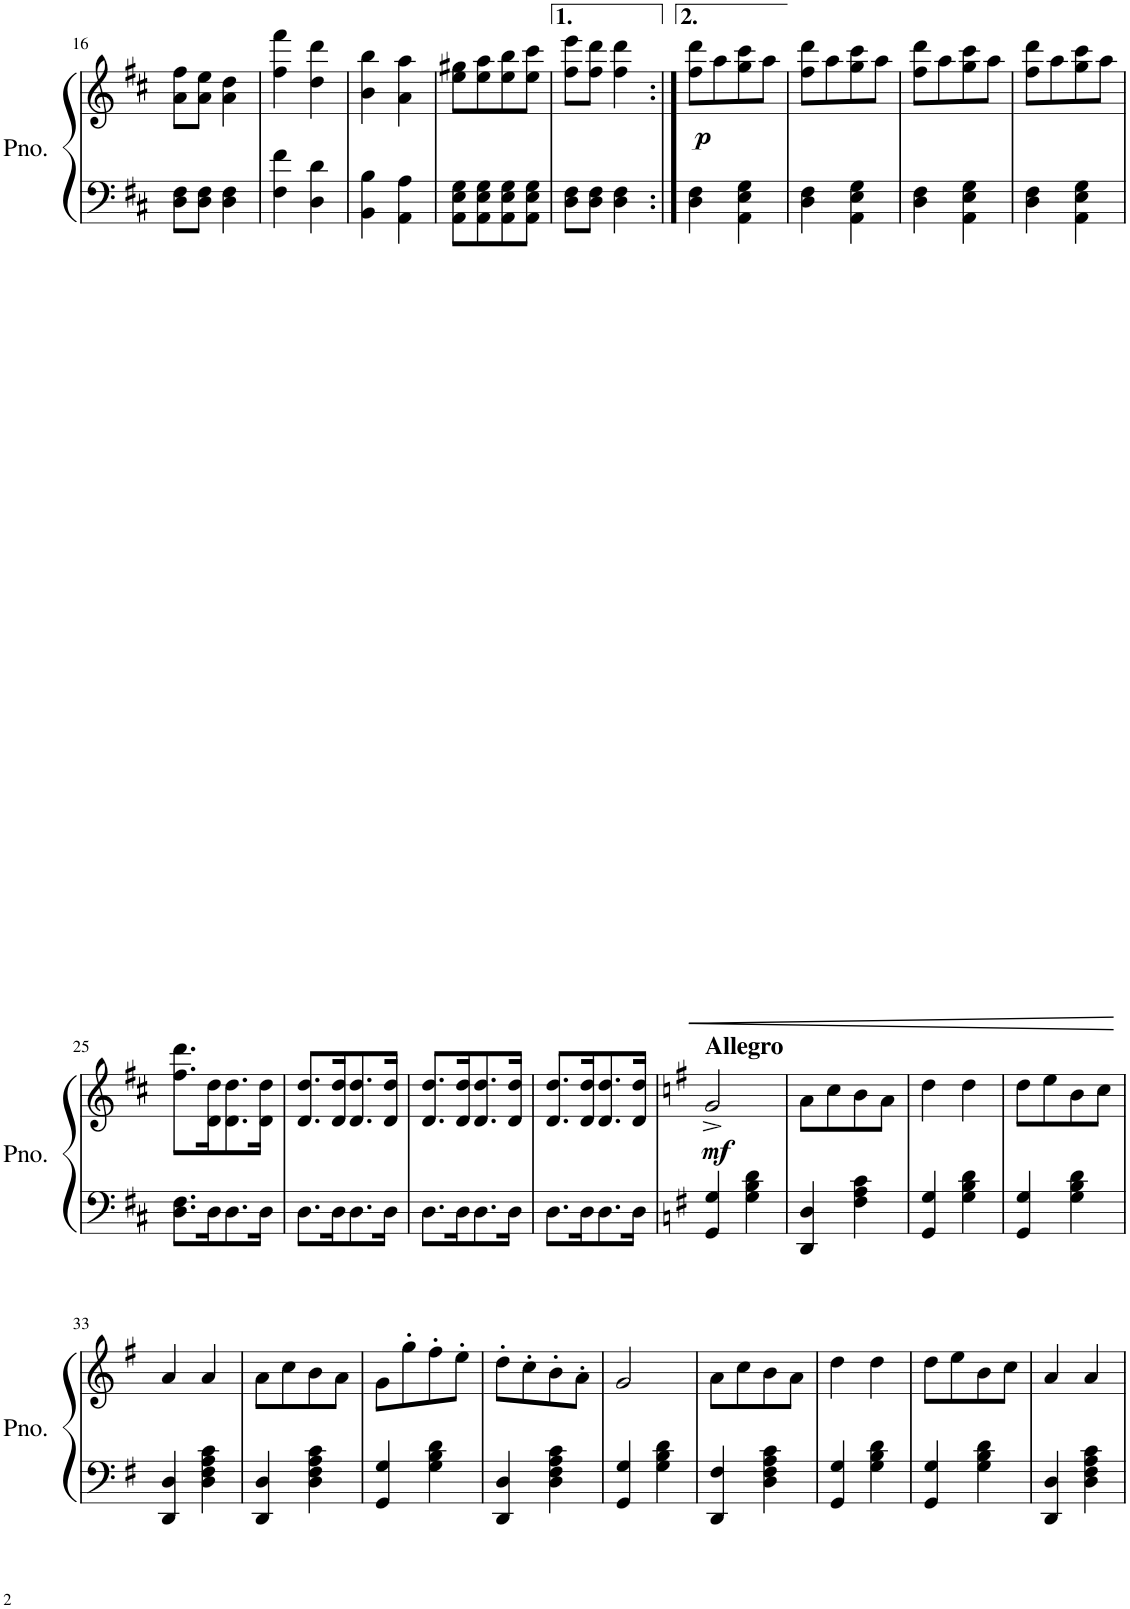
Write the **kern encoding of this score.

**kern	**kern	**dynam
*part1	*part1	*part1
*staff2	*staff1	*staff1/2
*I"Piano	*	*
*I'Pno.	*	*
!!LO:PB:g=z
*clefF4	*clefG2	*
*k[f#c#]	*k[f#c#]	*
*M1/2	*M1/2	*
=16	=16	=16
8D\ 8F#\L	8a\ 8ff#\L	.
8D\ 8F#\J	8a\ 8ee\J	.
4D\ 4F#\	4a\ 4dd\	.
=17	=17	=17
4F#\ 4f#\	4ff#\ 4fff#\	.
4D\ 4d\	4dd\ 4ddd\	.
=18	=18	=18
4BB\ 4B\	4b\ 4bb\	.
4AA\ 4A\	4a\ 4aa\	.
=19	=19	=19
8AA\ 8E\ 8G\L	8ee\ 8gg#X\L	.
8AA\ 8E\ 8G\	8ee\ 8aa\	.
8AA\ 8E\ 8G\	8ee\ 8bb\	.
8AA\ 8E\ 8G\J	8ee\ 8ccc#\J	.
=20	=20	=20
8D\ 8F#\L	8ff#\ 8eee\L	.
8D\ 8F#\J	8ff#\ 8ddd\J	.
4D\ 4F#\	4ff#\ 4ddd\	.
=21:|!	=21:|!	=21:|!
!	!	!LO:DY:b
4D\ 4F#\	8ff#\ 8ddd\L	p
.	8aa\	.
4AA\ 4E\ 4G\	8gg\ 8ccc#\	.
.	8aa\J	.
=22	=22	=22
4D\ 4F#\	8ff#\ 8ddd\L	.
.	8aa\	.
4AA\ 4E\ 4G\	8gg\ 8ccc#\	.
.	8aa\J	.
=23	=23	=23
4D\ 4F#\	8ff#\ 8ddd\L	.
.	8aa\	.
4AA\ 4E\ 4G\	8gg\ 8ccc#\	.
.	8aa\J	.
=24	=24	=24
4D\ 4F#\	8ff#\ 8ddd\L	.
.	8aa\	.
4AA\ 4E\ 4G\	8gg\ 8ccc#\	.
.	8aa\J	.
!!LO:LB:g=z
=25	=25	=25
8.D\ 8.F#\L	8.ff#\ 8.ddd\L	.
16D\K	16d\ 16dd\K	.
8.D\	8.d\ 8.dd\	.
16D\Jk	16d\ 16dd\Jk	.
=26	=26	=26
8.D\L	8.d/ 8.dd/L	.
16D\K	16d/ 16dd/K	.
8.D\	8.d/ 8.dd/	.
16D\Jk	16d/ 16dd/Jk	.
=27	=27	=27
8.D\L	8.d/ 8.dd/L	.
16D\K	16d/ 16dd/K	.
8.D\	8.d/ 8.dd/	.
16D\Jk	16d/ 16dd/Jk	.
=28	=28	=28
8.D\L	8.d/ 8.dd/L	.
16D\K	16d/ 16dd/K	.
8.D\	8.d/ 8.dd/	.
16D\Jk	16d/ 16dd/Jk	.
=29	=29	=29
*k[f#]	*k[f#]	*
!	!LO:TX:a:B:t=Allegro	!
!	!	!LO:DY:b
4GG/ 4G/	2g^/	mf
4G\ 4B\ 4d\	.	.
=30	=30	=30
4DD/ 4D/	8a\L	.
.	8cc\	.
4F#\ 4A\ 4c\	8b\	.
.	8a\J	.
=31	=31	=31
4GG/ 4G/	4dd\	.
4G\ 4B\ 4d\	4dd\	.
=32	=32	=32
4GG/ 4G/	8dd\L	.
.	8ee\	.
4G\ 4B\ 4d\	8b\	.
.	8cc\J	.
!!LO:LB:g=z
=33	=33	=33
4DD/ 4D/	4a/	.
4D\ 4F#\ 4A\ 4c\	4a/	.
=34	=34	=34
4DD/ 4D/	8a\L	.
.	8cc\	.
4D\ 4F#\ 4A\ 4c\	8b\	.
.	8a\J	.
=35	=35	=35
4GG/ 4G/	8g\L	.
.	8gg'\	.
4G\ 4B\ 4d\	8ff#'\	.
.	8ee'\J	.
=36	=36	=36
4DD/ 4D/	8dd'\L	.
.	8cc'\	.
4D\ 4F#\ 4A\ 4c\	8b'\	.
.	8a'\J	.
=37	=37	=37
4GG/ 4G/	2g/	.
4G\ 4B\ 4d\	.	.
=38	=38	=38
4DD/ 4F#/	8a\L	.
.	8cc\	.
4D\ 4F#\ 4A\ 4c\	8b\	.
.	8a\J	.
=39	=39	=39
4GG/ 4G/	4dd\	.
4G\ 4B\ 4d\	4dd\	.
=40	=40	=40
4GG/ 4G/	8dd\L	.
.	8ee\	.
4G\ 4B\ 4d\	8b\	.
.	8cc\J	.
=41	=41	=41
4DD/ 4D/	4a/	.
4D\ 4F#\ 4A\ 4c\	4a/	.
=	=	=
*-	*-	*-
